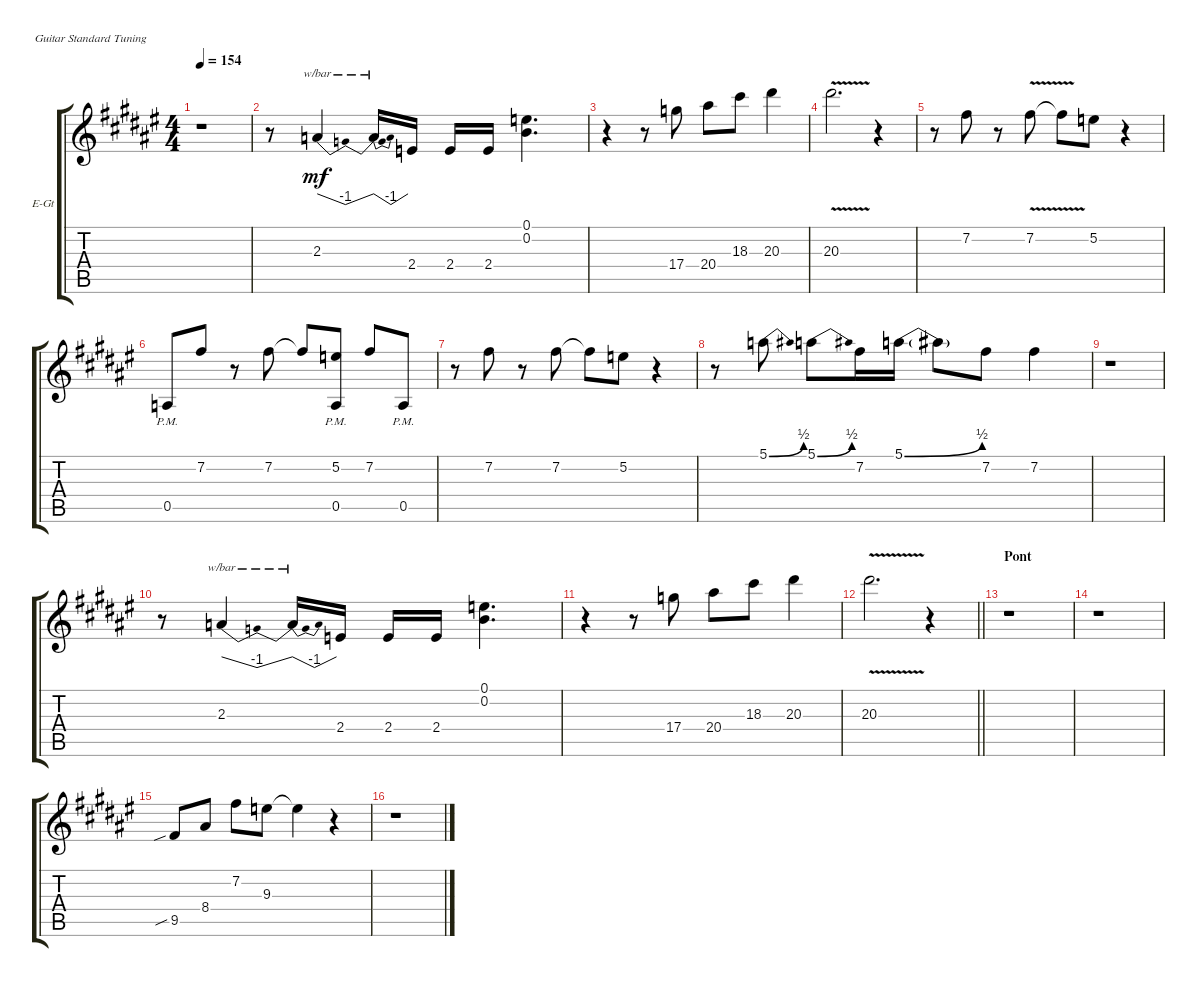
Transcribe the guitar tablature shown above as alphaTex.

\defaultSystemsLayout 4
\bracketExtendMode groupsimilarinstruments
\firstSystemTrackNameOrientation horizontal
\otherSystemsTrackNameOrientation horizontal
\track ("Electric Guitar" "E-Gt") {instrument distortionguitar}
\staff {score tabs}
\tuning (E4 B3 G3 D3 A2 E2)
\ts (4 4)
\tempo 154
\clef g2
\ks f#
r.1{dy mf} |
r.8 2.3.4{tbe (dip default 0 0 15 -4 59.4 0)} 2.3{t}.16{tbe (dip default 0 0 15 -4 59.4 0)} 2.4.16 2.4.16 2.4.16 (0.1 0.2).4{d} |
r.4 r.8 17.4.8 20.4.8 18.3.8 20.3.4 |
20.3{v}.2{d} r.4 |
r.8 7.2.8 r.8 7.2{v}.8 7.2{t}.8 5.2.8 r.4 |
0.5{pm}.8 7.2.8 r.8 7.2.8 7.2{t}.8 (5.2{pm} 0.5{pm}).8 7.2.8 0.5{pm}.8 |
r.8 7.2.8 r.8 7.2.8 7.2{t}.8 5.2.8 r.4 |
r.8 5.1{be (bend 0 0 14.399999999999999 2)}.8 5.1{be (bend 0 0 15.6 2)}.8 7.2.16 5.1{be (bend 0 0 15.6 2)}.16 5.1{t}.8 7.2.8 7.2.4 |
r.1 |
r.8 2.3.4{tbe (dip default 0 0 15 -4 59.4 0)} 2.3{t}.16{tbe (dip default 0 0 15 -4 59.4 0)} 2.4.16 2.4.16 2.4.16 (0.1 0.2).4{d} |
r.4 r.8 17.4.8 20.4.8 18.3.8 20.3.4 |
\barLineRight lightlight
20.3{v}.2{d} r.4 |
\section ("" "Pont")
r.1 |
r.1 |
9.5{sib}.8 8.4.8 7.2.8 9.3.8 9.3{t}.4 r.4 |
r.1
